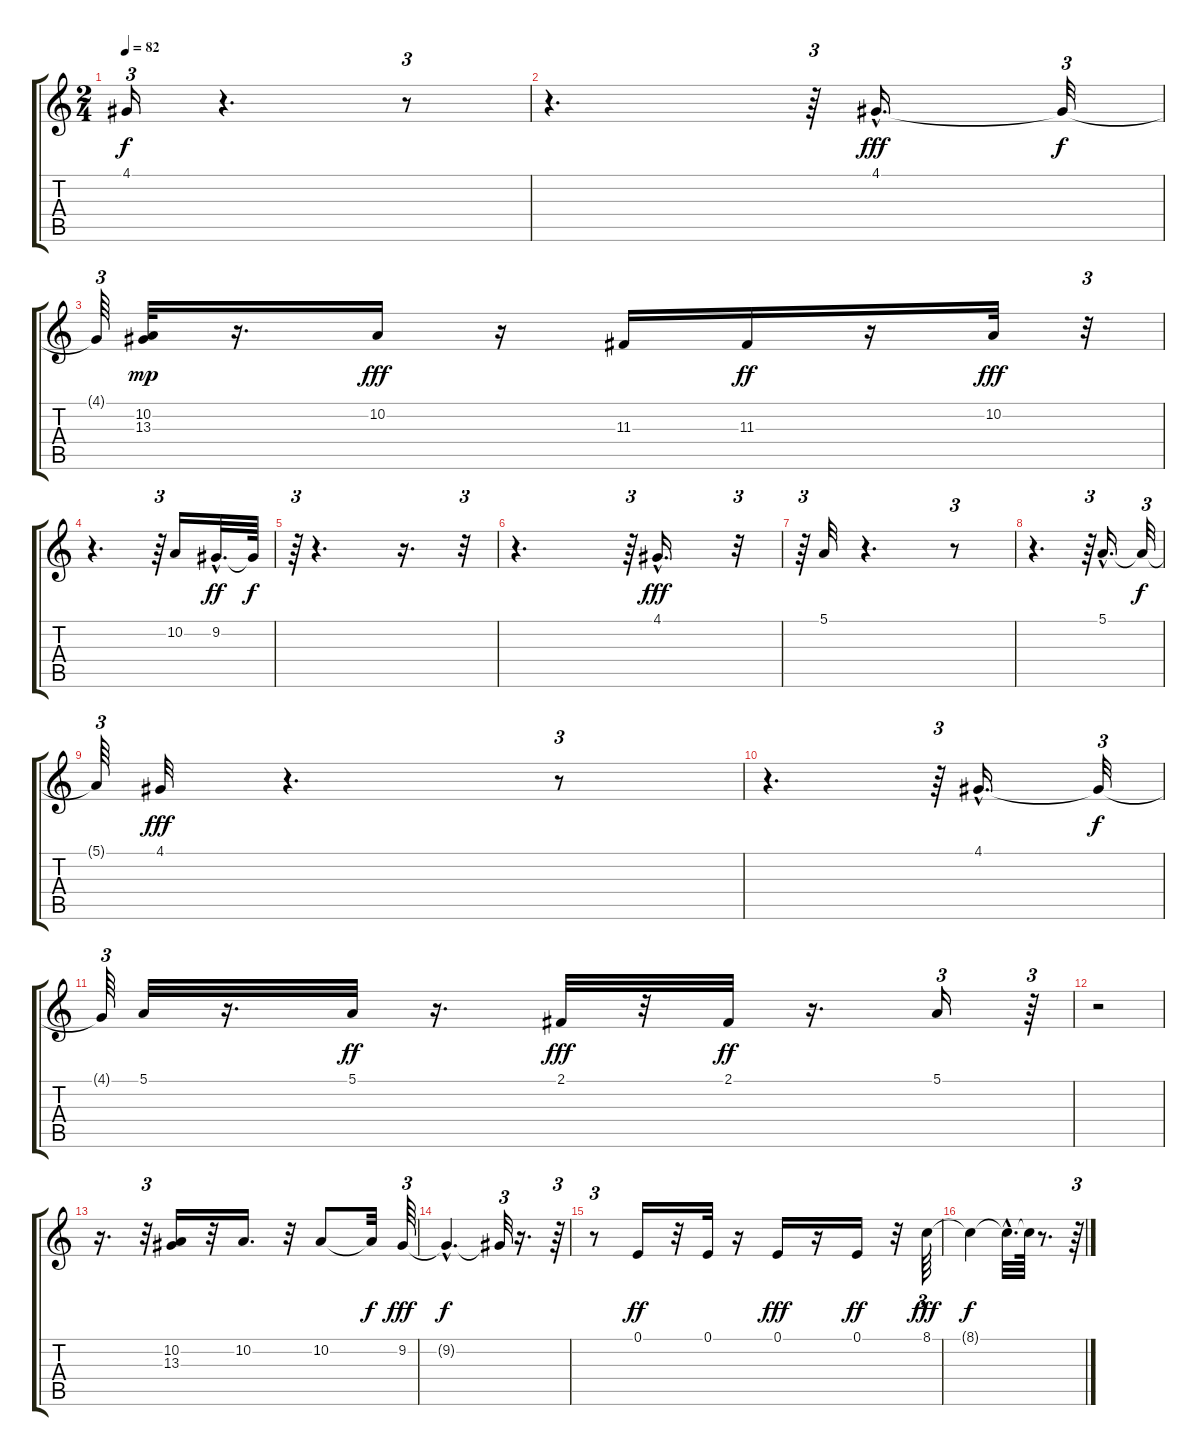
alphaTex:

\track "" {instrument altosax}
\staff {score tabs}
\tuning (E4 B3 G3 D3 A2 E2) {hide}
\ts (2 4)
\tempo 82
\clef g2
\ks c
4.1{t}.16{tu (3 2) dy f} r.4{d} r.8{tu (3 2)} |
r.4{d} r.64{tu (3 2)} 4.1{hac}.16{d dy fff} 4.1{t}.32{tu (3 2) dy f} |
4.1{t}.64{tu (3 2)} (10.2 13.3).32{dy mp} r.16{d} 10.2.16{dy fff} r.16 11.3.16 11.3.16{dy ff} r.16 10.2.32{dy fff} r.32{tu (3 2)} |
r.4{d} r.64{tu (3 2)} 10.2.16 9.2{hac}.32{d dy ff} 9.2{t}.64{dy f} |
r.64{tu (3 2)} r.4{d} r.16{d} r.32{tu (3 2)} |
r.4{d} r.64{tu (3 2)} 4.1{hac}.16{d dy fff} r.32{tu (3 2)} |
r.64{tu (3 2)} 5.1.32 r.4{d} r.8{tu (3 2)} |
r.4{d} r.64{tu (3 2)} 5.1{hac}.16{d} 5.1{t}.32{tu (3 2) dy f} |
5.1{t}.64{tu (3 2)} 4.1.32{dy fff} r.4{d} r.8{tu (3 2)} |
r.4{d} r.64{tu (3 2)} 4.1{hac}.16{d} 4.1{t}.32{tu (3 2) dy f} |
4.1{t}.64{tu (3 2)} 5.1.32 r.16{d} 5.1.32{dy ff} r.16{d} 2.1.32{dy fff} r.32 2.1.32{dy ff} r.16{d} 5.1.16{tu (3 2)} r.64{tu (3 2)} |
r.2 |
r.16{d} r.32{tu (3 2)} (10.2 13.3).16 r.32 10.2.16{d} r.32 10.2.8 10.2{t}.32{dy f} 9.2.64{tu (3 2) dy fff} |
9.2{hac t}.4{d dy f} 9.2{t}.32{tu (3 2)} r.16{d} r.64{tu (3 2)} |
r.8{tu (3 2)} 0.1.16{dy ff} r.32 0.1.32 r.16 0.1.16{dy fff} r.16 0.1.16{dy ff} r.32 8.1.64{tu (3 2) dy fff} |
8.1{t}.4{dy f} 8.1{hac t}.32{d} 8.1{t}.64 r.8{d} r.64{tu (3 2)}
